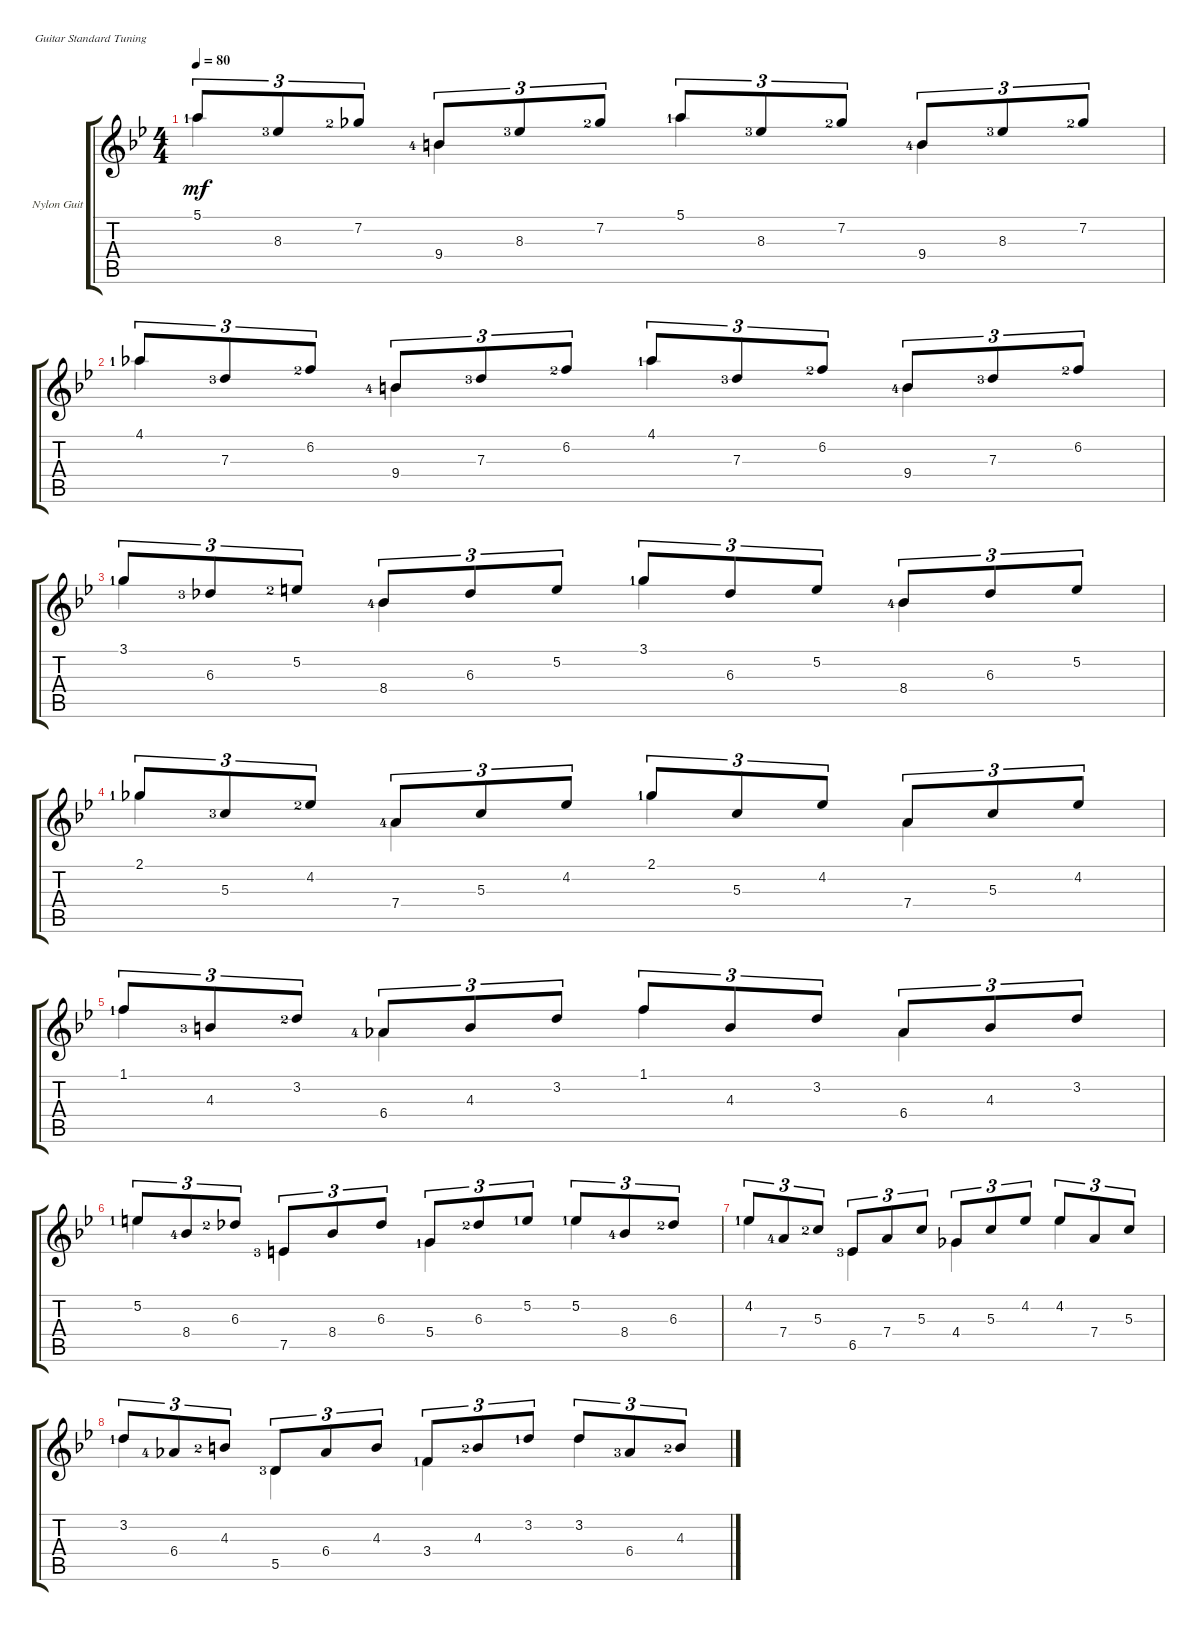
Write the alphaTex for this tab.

\defaultSystemsLayout 4
\bracketExtendMode groupsimilarinstruments
\firstSystemTrackNameOrientation horizontal
\otherSystemsTrackNameOrientation horizontal
\track ("Nylon Guitar" "Nylon Guit") {instrument acousticguitarsteel}
\staff {score tabs}
\tuning (E4 B3 G3 D3 A2 E2)
\voice
\ts (4 4)
\tempo 80
\clef g2
\ks bb
5.1{lf 2}.8{tu (3 2) dy mf} 8.3{lf 4}.8{tu (3 2)} 7.2{lf 3}.8{tu (3 2)} 9.4{lf 5}.8{tu (3 2)} 8.3{lf 4}.8{tu (3 2)} 7.2{lf 3}.8{tu (3 2)} 5.1{lf 2}.8{tu (3 2)} 8.3{lf 4}.8{tu (3 2)} 7.2{lf 3}.8{tu (3 2)} 9.4{lf 5}.8{tu (3 2)} 8.3{lf 4}.8{tu (3 2)} 7.2{lf 3}.8{tu (3 2)} |
4.1{lf 2}.8{tu (3 2)} 7.3{lf 4}.8{tu (3 2)} 6.2{lf 3}.8{tu (3 2)} 9.4{lf 5}.8{tu (3 2)} 7.3{lf 4}.8{tu (3 2)} 6.2{lf 3}.8{tu (3 2)} 4.1{lf 2}.8{tu (3 2)} 7.3{lf 4}.8{tu (3 2)} 6.2{lf 3}.8{tu (3 2)} 9.4{lf 5}.8{tu (3 2)} 7.3{lf 4}.8{tu (3 2)} 6.2{lf 3}.8{tu (3 2)} |
3.1{lf 2}.8{tu (3 2)} 6.3{lf 4}.8{tu (3 2)} 5.2{lf 3}.8{tu (3 2)} 8.4{lf 5}.8{tu (3 2)} 6.3.8{tu (3 2)} 5.2.8{tu (3 2)} 3.1{lf 2}.8{tu (3 2)} 6.3.8{tu (3 2)} 5.2.8{tu (3 2)} 8.4{lf 5}.8{tu (3 2)} 6.3.8{tu (3 2)} 5.2.8{tu (3 2)} |
2.1{lf 2}.8{tu (3 2)} 5.3{lf 4}.8{tu (3 2)} 4.2{lf 3}.8{tu (3 2)} 7.4{lf 5}.8{tu (3 2)} 5.3.8{tu (3 2)} 4.2.8{tu (3 2)} 2.1{lf 2}.8{tu (3 2)} 5.3.8{tu (3 2)} 4.2.8{tu (3 2)} 7.4.8{tu (3 2)} 5.3.8{tu (3 2)} 4.2.8{tu (3 2)} |
1.1{lf 2}.8{tu (3 2)} 4.3{lf 4}.8{tu (3 2)} 3.2{lf 3}.8{tu (3 2)} 6.4{lf 5}.8{tu (3 2)} 4.3.8{tu (3 2)} 3.2.8{tu (3 2)} 1.1.8{tu (3 2)} 4.3.8{tu (3 2)} 3.2.8{tu (3 2)} 6.4.8{tu (3 2)} 4.3.8{tu (3 2)} 3.2.8{tu (3 2)} |
5.2{lf 2}.8{tu (3 2)} 8.4{lf 5}.8{tu (3 2)} 6.3{lf 3}.8{tu (3 2)} 7.5{lf 4}.8{tu (3 2)} 8.4.8{tu (3 2)} 6.3.8{tu (3 2)} 5.4{lf 2}.8{tu (3 2)} 6.3{lf 3}.8{tu (3 2)} 5.2{lf 2}.8{tu (3 2)} 5.2{lf 2}.8{tu (3 2)} 8.4{lf 5}.8{tu (3 2)} 6.3{lf 3}.8{tu (3 2)} |
4.2{lf 2}.8{tu (3 2)} 7.4{lf 5}.8{tu (3 2)} 5.3{lf 3}.8{tu (3 2)} 6.5{lf 4}.8{tu (3 2)} 7.4.8{tu (3 2)} 5.3.8{tu (3 2)} 4.4.8{tu (3 2)} 5.3.8{tu (3 2)} 4.2.8{tu (3 2)} 4.2.8{tu (3 2)} 7.4.8{tu (3 2)} 5.3.8{tu (3 2)} |
3.2{lf 2}.8{tu (3 2)} 6.4{lf 5}.8{tu (3 2)} 4.3{lf 3}.8{tu (3 2)} 5.5{lf 4}.8{tu (3 2)} 6.4.8{tu (3 2)} 4.3.8{tu (3 2)} 3.4{lf 2}.8{tu (3 2)} 4.3{lf 3}.8{tu (3 2)} 3.2{lf 2}.8{tu (3 2)} 3.2.8{tu (3 2)} 6.4{lf 4}.8{tu (3 2)} 4.3{lf 3}.8{tu (3 2)}
\voice
\clef g2
\ottava regular
\simile none
\ks bb
5.1.4{dy mf} 9.4.4 5.1.4 9.4.4 |
4.1.4 9.4.4 4.1.4 9.4.4 |
3.1.4 8.4.4 3.1.4 8.4.4 |
2.1.4 7.4.4 2.1.4 7.4.4 |
1.1.4 6.4.4 1.1.4 6.4.4 |
5.2.4 7.5.4 5.4.4 5.2.4 |
4.2.4 6.5.4 4.4.4 4.2.4 |
3.2.4 5.5.4 3.4.4 3.2.4
